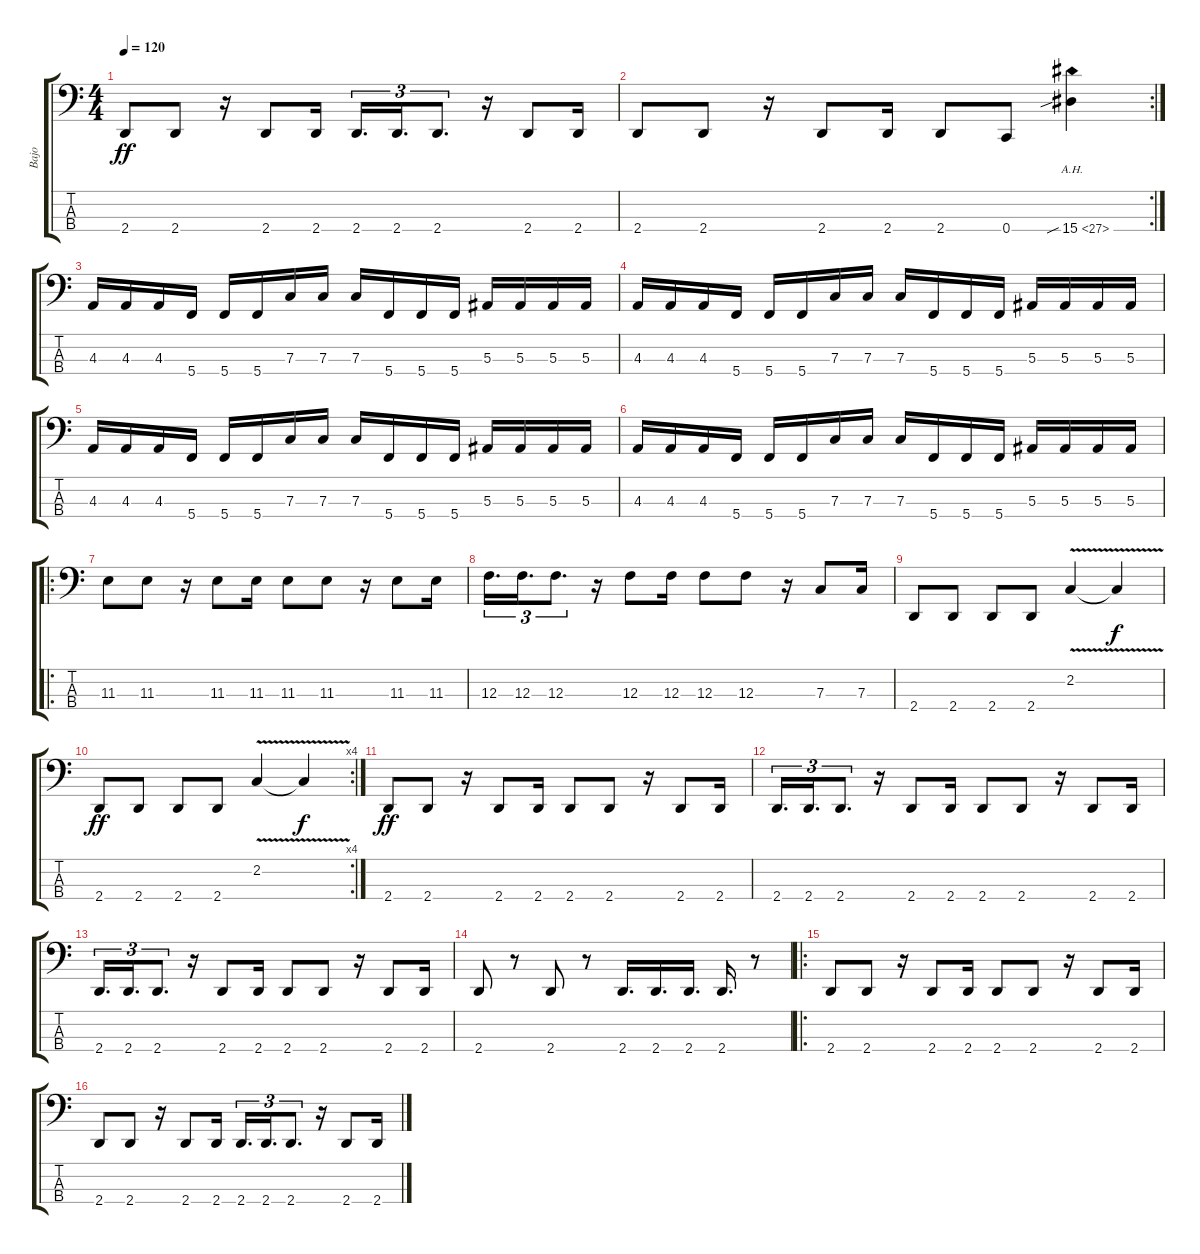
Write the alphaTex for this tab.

\track ("Bajo" "Bajo") {instrument slapbass1}
\staff {score tabs}
\tuning (Eb2 Bb1 F1 C1) {hide}
\ts (4 4)
\tempo 120
\clef f4
\ks c
2.4.8{dy ff} 2.4.8 r.16 2.4.8 2.4.16 2.4.16{d tu (3 2)} 2.4.16{d tu (3 2)} 2.4.8{d tu (3 2)} r.16 2.4.8 2.4.16 |
\rc 2
2.4.8 2.4.8 r.16 2.4.8 2.4.16 2.4.8 0.4.8 15.4{ah 12 sib}.4 |
4.3.16 4.3.16 4.3.16 5.4.16 5.4.16 5.4.16 7.3.16 7.3.16 7.3.16 5.4.16 5.4.16 5.4.16 5.3.16 5.3.16 5.3.16 5.3.16 |
4.3.16 4.3.16 4.3.16 5.4.16 5.4.16 5.4.16 7.3.16 7.3.16 7.3.16 5.4.16 5.4.16 5.4.16 5.3.16 5.3.16 5.3.16 5.3.16 |
4.3.16 4.3.16 4.3.16 5.4.16 5.4.16 5.4.16 7.3.16 7.3.16 7.3.16 5.4.16 5.4.16 5.4.16 5.3.16 5.3.16 5.3.16 5.3.16 |
4.3.16 4.3.16 4.3.16 5.4.16 5.4.16 5.4.16 7.3.16 7.3.16 7.3.16 5.4.16 5.4.16 5.4.16 5.3.16 5.3.16 5.3.16 5.3.16 |
\ro
11.3.8 11.3.8 r.16 11.3.8 11.3.16 11.3.8 11.3.8 r.16 11.3.8 11.3.16 |
12.3.16{d tu (3 2)} 12.3.16{d tu (3 2)} 12.3.8{d tu (3 2)} r.16 12.3.8 12.3.16 12.3.8 12.3.8 r.16 7.3.8 7.3.16 |
2.4.8 2.4.8 2.4.8 2.4.8 2.2{v}.4 2.2{t}.4{dy f} |
\rc 4
2.4.8{dy ff} 2.4.8 2.4.8 2.4.8 2.2{v}.4 2.2{t}.4{dy f} |
2.4.8{dy ff} 2.4.8 r.16 2.4.8 2.4.16 2.4.8 2.4.8 r.16 2.4.8 2.4.16 |
2.4.16{d tu (3 2)} 2.4.16{d tu (3 2)} 2.4.8{d tu (3 2)} r.16 2.4.8 2.4.16 2.4.8 2.4.8 r.16 2.4.8 2.4.16 |
2.4.16{d tu (3 2)} 2.4.16{d tu (3 2)} 2.4.8{d tu (3 2)} r.16 2.4.8 2.4.16 2.4.8 2.4.8 r.16 2.4.8 2.4.16 |
2.4.8 r.8 2.4.8 r.8 2.4.16{d} 2.4.16{d} 2.4.16{d} 2.4.16{d} r.8 |
\ro
2.4.8 2.4.8 r.16 2.4.8 2.4.16 2.4.8 2.4.8 r.16 2.4.8 2.4.16 |
2.4.8 2.4.8 r.16 2.4.8 2.4.16 2.4.16{d tu (3 2)} 2.4.16{d tu (3 2)} 2.4.8{d tu (3 2)} r.16 2.4.8 2.4.16
